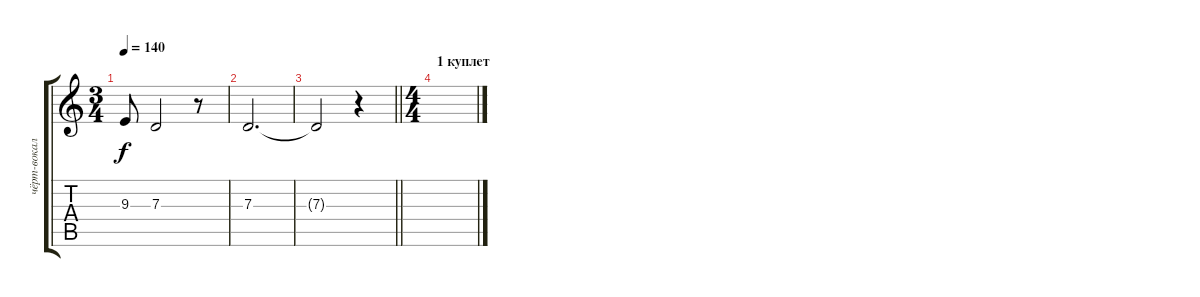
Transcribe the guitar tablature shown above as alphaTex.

\track ("чёрт-вокал" "чёрт-вокал") {instrument sitar}
\staff {score tabs}
\tuning (E4 B3 G3 D3 A2 E2) {hide}
\ts (3 4)
\tempo 140
\clef g2
\ks c
9.3.8{dy f} 7.3.2 r.8 |
7.3.2{d} |
\barLineRight lightlight
7.3{t}.2 r.4 |
\ts (4 4)
\section ("" "1 куплет")
